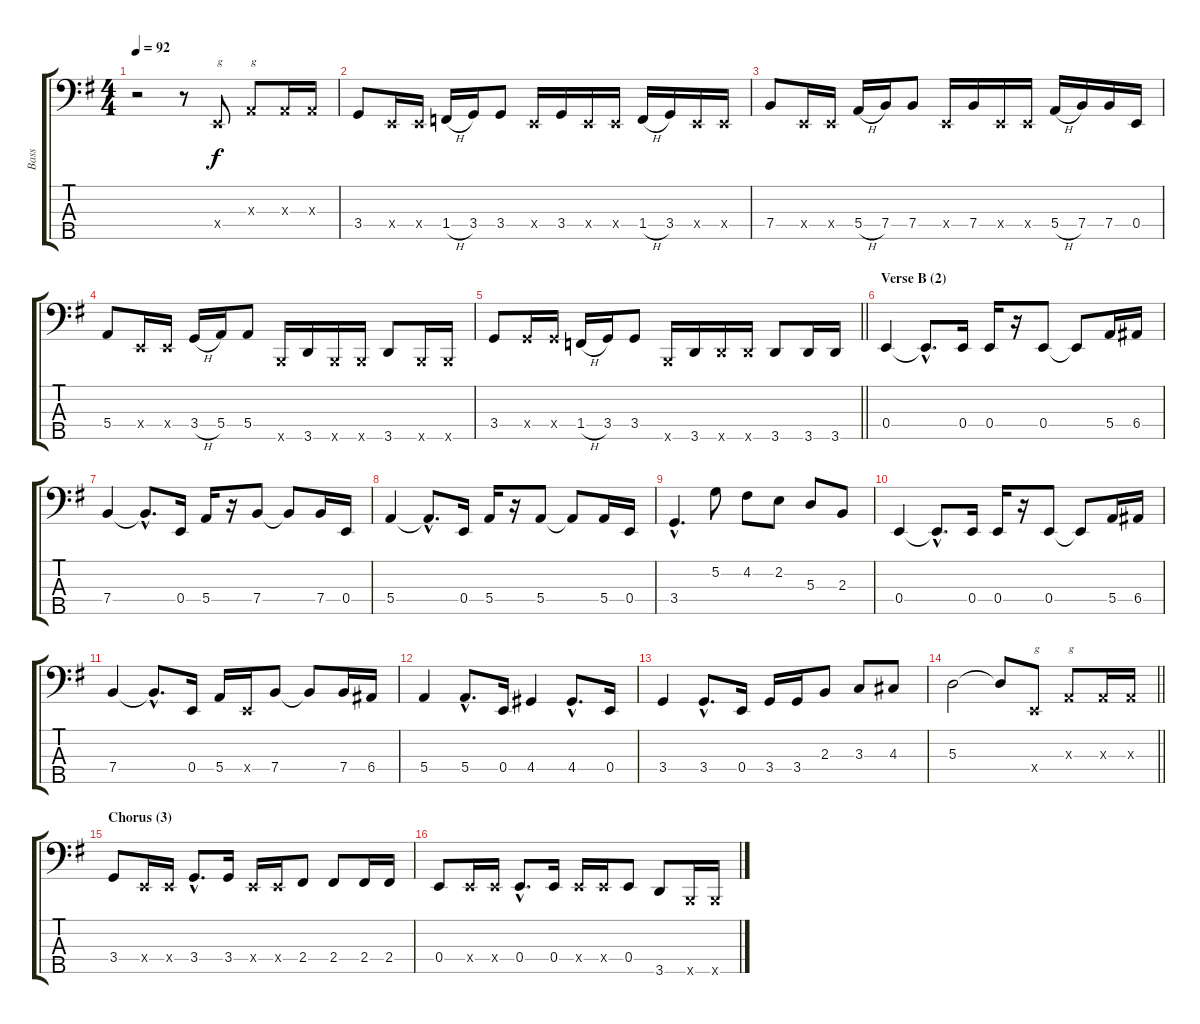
\track ("Bass" "Bass") {instrument electricbassfinger}
\staff {score tabs}
\tuning (G2 D2 A1 E1 B0) {hide}
\ts (4 4)
\tempo 92
\clef f4
\ks g
r.2{dy f} r.8 0.4{x}.8{txt "g"} 0.3{x}.8{txt "g"} 0.3{x}.16 0.3{x}.16 |
3.4.8 0.4{x}.16 0.4{x}.16 1.4{h}.16 3.4.16 3.4.8 0.4{x}.16 3.4.16 0.4{x}.16 0.4{x}.16 1.4{h}.16 3.4.16 0.4{x}.16 0.4{x}.16 |
7.4.8 0.4{x}.16 0.4{x}.16 5.4{h}.16 7.4.16 7.4.8 0.4{x}.16 7.4.16 0.4{x}.16 0.4{x}.16 5.4{h}.16 7.4.16 7.4.16 0.4.16 |
5.4.8 0.4{x}.16 0.4{x}.16 3.4{h}.16 5.4.16 5.4.8 0.5{x}.16 3.5.16 0.5{x}.16 0.5{x}.16 3.5.8 0.5{x}.16 0.5{x}.16 |
\barLineRight lightlight
3.4.8 3.4{x}.16 3.4{x}.16 1.4{h}.16 3.4.16 3.4.8 0.5{x}.16 3.5.16 3.5{x}.16 3.5{x}.16 3.5.8 3.5.16 3.5.16 |
\section ("" "Verse B (2)")
0.4.4 0.4{hac t}.8{d} 0.4.16 0.4.16 r.16 0.4.8 0.4{t}.8 5.4.16 6.4.16 |
7.4.4 7.4{hac t}.8{d} 0.4.16 5.4.16 r.16 7.4.8 7.4{t}.8 7.4.16 0.4.16 |
5.4.4 5.4{hac t}.8{d} 0.4.16 5.4.16 r.16 5.4.8 5.4{t}.8 5.4.16 0.4.16 |
3.4{hac}.4{d} 5.2.8 4.2.8 2.2.8 5.3.8 2.3.8 |
0.4.4 0.4{hac t}.8{d} 0.4.16 0.4.16 r.16 0.4.8 0.4{t}.8 5.4.16 6.4.16 |
7.4.4 7.4{hac t}.8{d} 0.4.16 5.4.16 0.4{x}.16 7.4.8 7.4{t}.8 7.4.16 6.4.16 |
5.4.4 5.4{hac}.8{d} 0.4.16 4.4.4 4.4{hac}.8{d} 0.4.16 |
3.4.4 3.4{hac}.8{d} 0.4.16 3.4.16 3.4.16 2.3.8 3.3.8 4.3.8 |
\barLineRight lightlight
5.3.2 5.3{t}.8 0.4{x}.8{txt "g"} 0.3{x}.8{txt "g"} 0.3{x}.16 0.3{x}.16 |
\section ("" "Chorus (3)")
3.4.8 0.4{x}.16 0.4{x}.16 3.4{hac}.8{d} 3.4.16 0.4{x}.16 0.4{x}.16 2.4.8 2.4.8 2.4.16 2.4.16 |
0.4.8 0.4{x}.16 0.4{x}.16 0.4{hac}.8{d} 0.4.16 0.4{x}.16 0.4{x}.16 0.4.8 3.5.8 0.5{x}.16 0.5{x}.16
